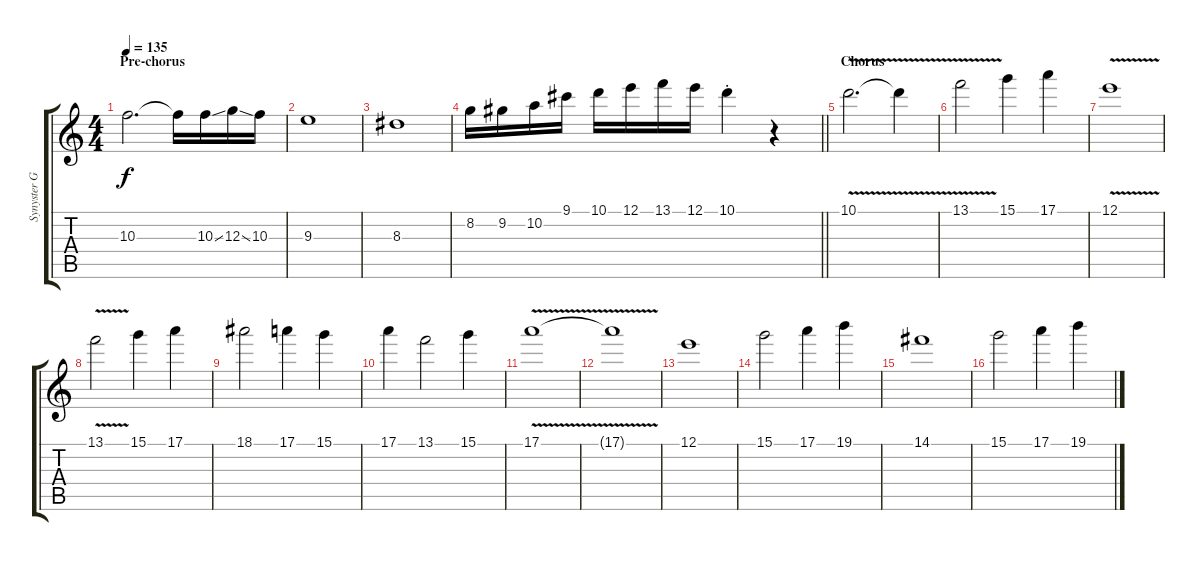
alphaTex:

\track ("Synyster Gates" "Synyster G") {instrument distortionguitar}
\staff {score tabs}
\tuning (E4 B3 G3 D3 A2 D2) {hide}
\ts (4 4)
\section ("" "Pre-chorus")
\tempo 135
\clef g2
\ks c
10.3.2{d dy f} 10.3{t}.16 10.3{ss}.16 12.3{ss}.16 10.3.16 |
9.3.1 |
8.3.1 |
\barLineRight lightlight
8.2.16 9.2.16 10.2.16 9.1.16 10.1.16 12.1.16 13.1.16 12.1.16 10.1{st}.4 r.4 |
\section ("" "Chorus")
10.1{v}.2{d} 10.1{v t}.4 |
13.1{v}.2 15.1.4 17.1.4 |
12.1{v}.1 |
13.1{v}.2 15.1.4 17.1.4 |
18.1.2 17.1.4 15.1.4 |
17.1.4 13.1.2 15.1.4 |
17.1{v}.1 |
17.1{t}.1 |
12.1.1 |
15.1.2 17.1.4 19.1.4 |
14.1.1 |
15.1.2 17.1.4 19.1.4
